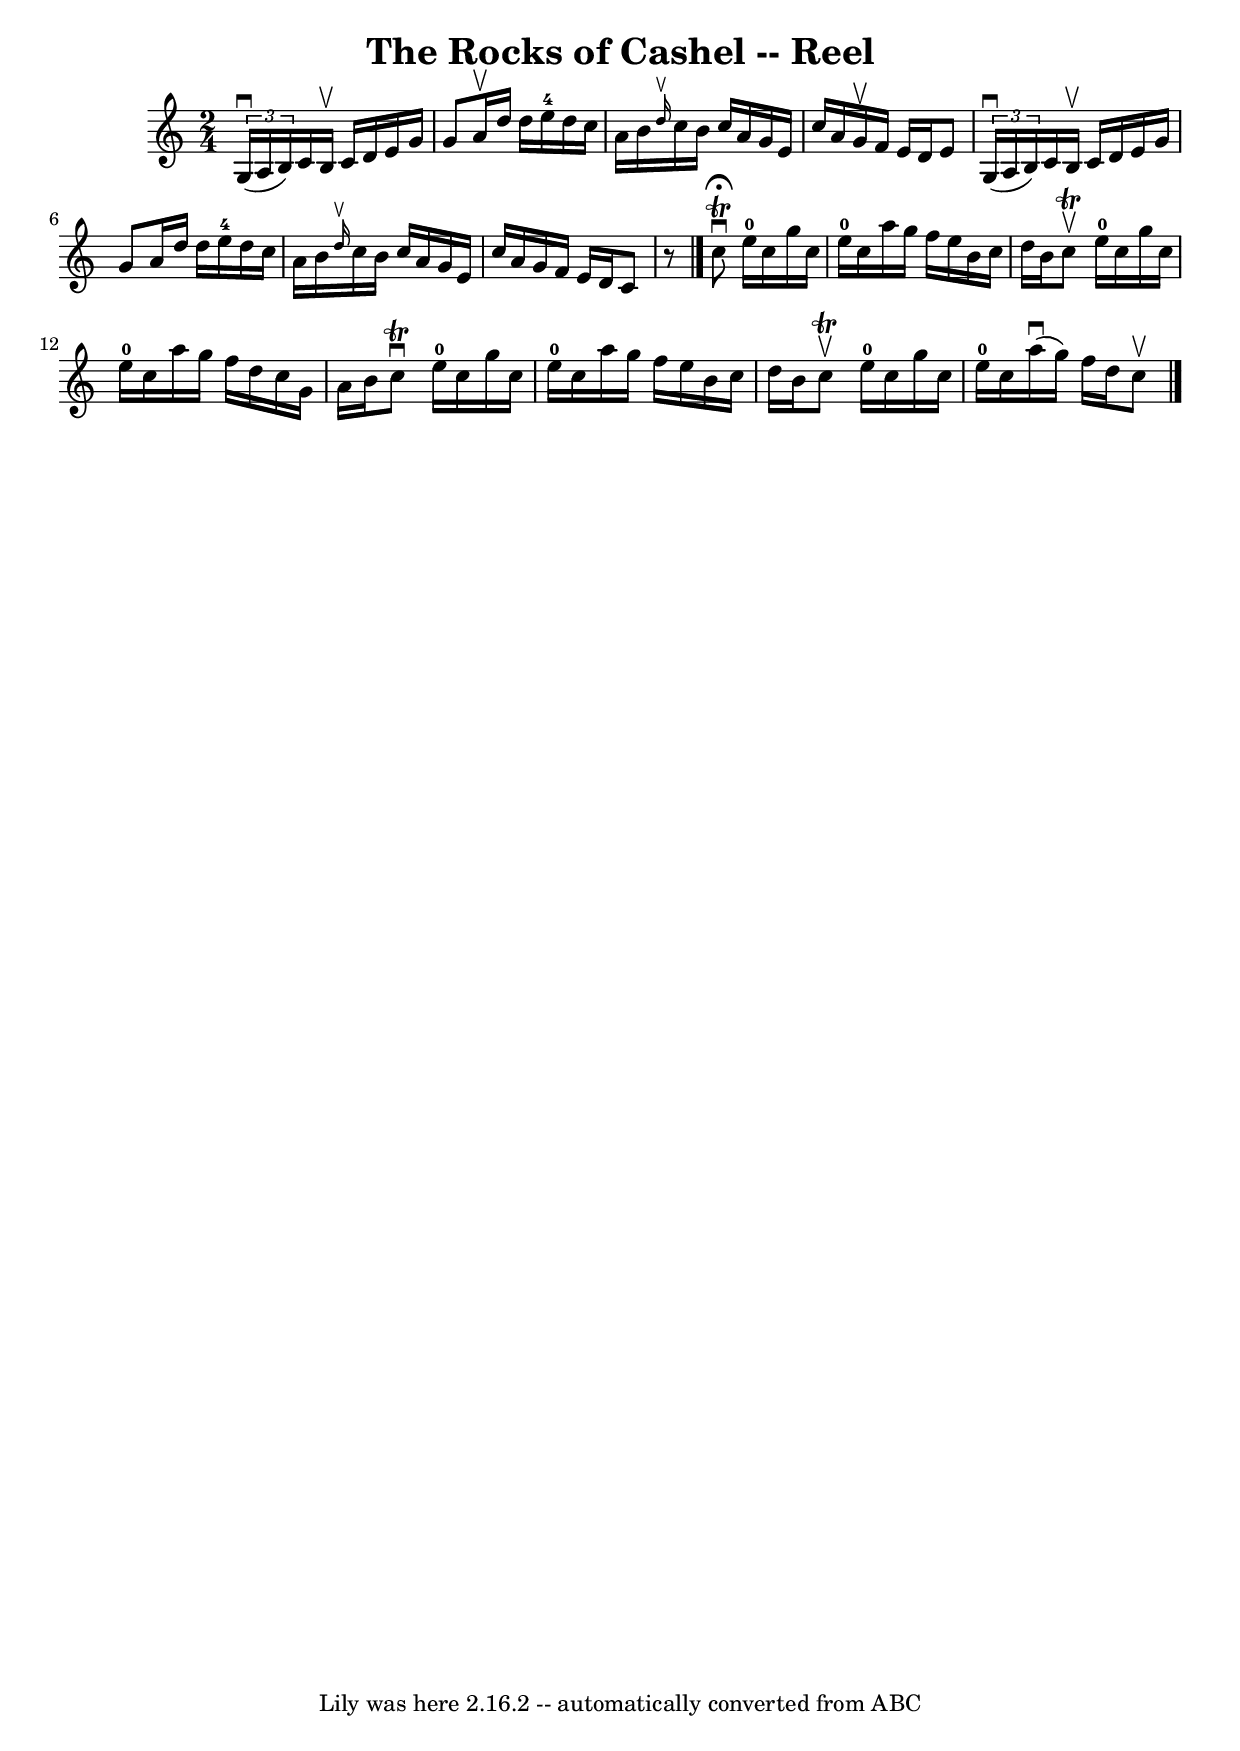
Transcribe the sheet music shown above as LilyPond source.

\version "2.16.2"
\include "Mammoth.ily"
\header {
  %% book = "Ryan's Mammoth Collection"
  crossRefNumber = "1"
  footnotes = "\\\\365"
  origin = "IRISH."
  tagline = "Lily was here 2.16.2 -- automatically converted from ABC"
  title = "The Rocks of Cashel -- Reel"

}
voicedefault =  {


  \time 2/4 
  \key c \major
  \times 2/3 { g16^\downbow(a16 b16) 
	     } 
  |
  c'16 b16^\upbow c'16 d'16 e'16 g'16 g'8    
  |
  a'16^\upbow d''16 d''16 e''16-4 d''16 c''16 a'16 
  b'16    |
  \grace { d''16^\upbow 
	 } c''16 b'16 c''16    
  a'16 g'16 e'16 c''16 a'16    |
  g'16^\upbow f'16 e'16 
  d'16 e'8    \times 2/3 { g16 (^\downbow a16 b16) 
			 }   |
  
  c'16 b16^\upbow c'16 d'16 e'16 g'16 g'8    |
  a'16  
  d''16 d''16 e''16-4 d''16 c''16 a'16 b'16    |
  
  \grace { d''16^\upbow 
	 } c''16 b'16 c''16 a'16 g'16 e'16    
  c''16 a'16    |
  g'16 f'16 e'16 d'16 c'8    r8   
  \bar "|." c''8^\fermata^\downbow^\trill e''16-0 c''16 g''16    
  c''16 e''16-0 c''16    |
  a''16 g''16 f''16 e''16    
  b'16 c''16 d''16 b'16    |
  c''8^\upbow^\trill e''16-0   
  c''16 g''16 c''16 e''16-0 c''16    |
  a''16 g''16    
  f''16 d''16 c''16 g'16 a'16 b'16    |
  c''8^\downbow^\trill e''16-0 c''16 g''16 c''16 e''16-0 c''16   
  |
  a''16 g''16 f''16 e''16 b'16 c''16 d''16 b'16  
  |
  c''8^\upbow^\trill e''16-0 c''16 g''16 c''16    
  e''16-0 c''16    |
  a''16^\downbow(g''16) f''16    
  d''16 c''8^\upbow     \bar "|."   

}

\score{
  <<

    \context Staff="default"
    {
      \voicedefault 
      
    }

  >>
  \layout {
    
  }
  \midi {
  }

}
